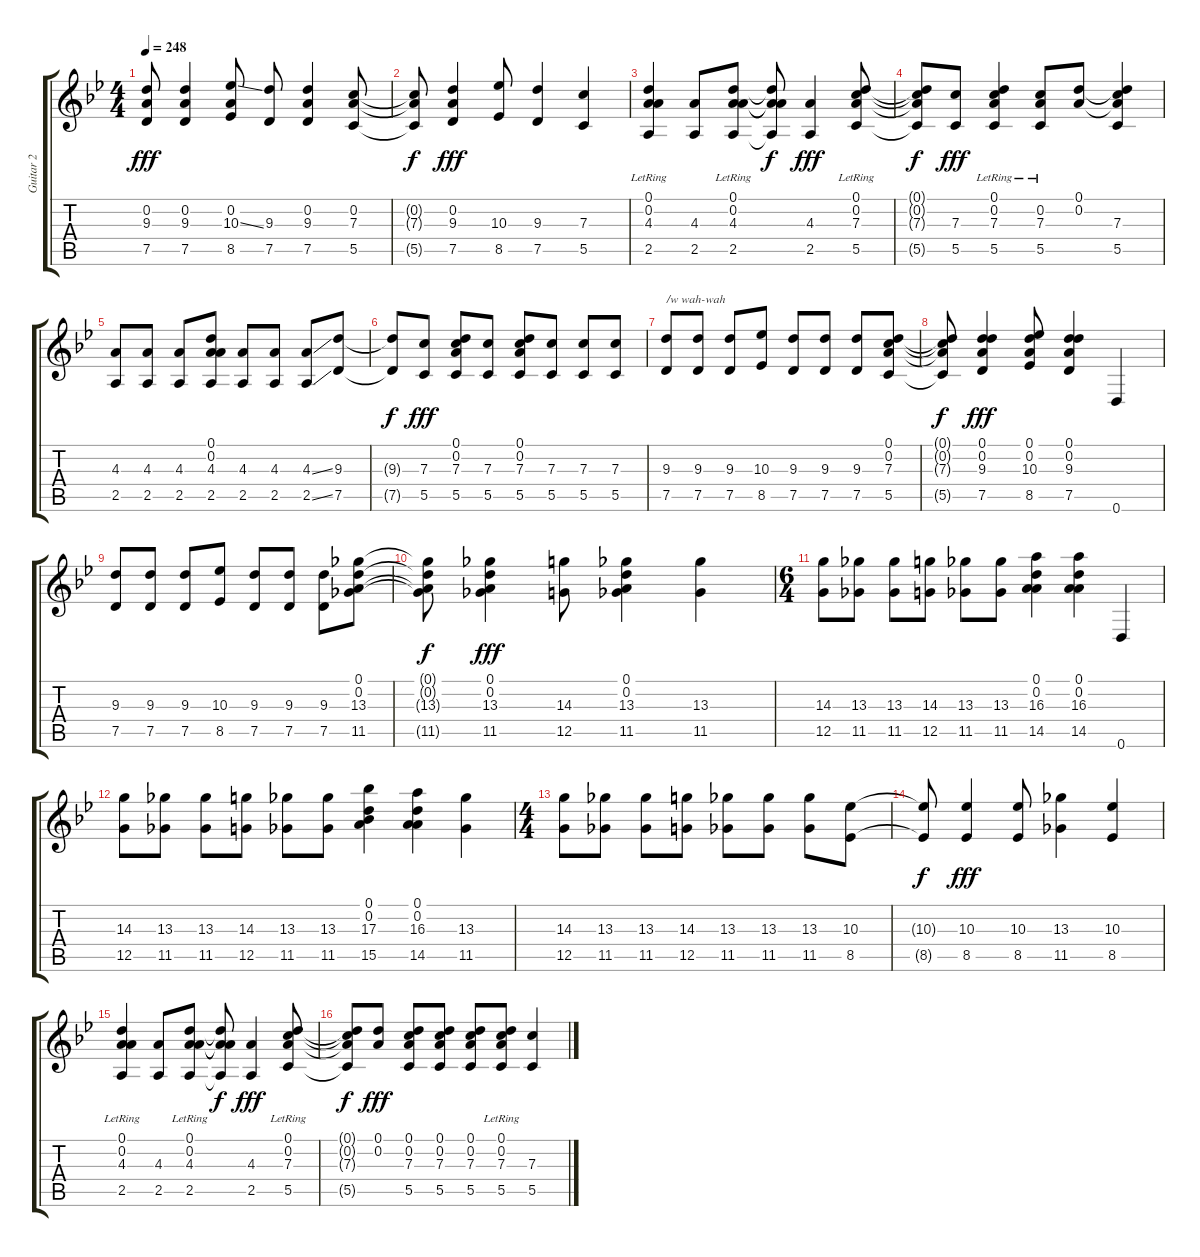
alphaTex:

\track ("Guitar 2" "Guitar 2") {instrument distortionguitar}
\staff {score tabs}
\tuning (D4 A3 F3 C3 G2 D2) {hide}
\ts (4 4)
\tempo 248
\clef g2
\ks bb
(0.2 9.3 7.5).8{dy fff} (0.2 9.3 7.5).4 (0.2 10.3{ss} 8.5).8 (9.3 7.5).8 (0.2 9.3 7.5).4 (0.2 7.3 5.5).8 |
(0.2{t} 7.3{t} 5.5{t}).8{dy f} (0.2 9.3 7.5).4{dy fff} (10.3 8.5).8 (9.3 7.5).4 (7.3 5.5).4 |
(0.1{lr} 0.2{lr} 4.3 2.5).4 (4.3 2.5).8 (0.1{lr} 0.2{lr} 4.3 2.5).8 (0.1{t} 0.2{t} 4.3{t} 2.5{t}).8{dy f} (4.3 2.5).4{dy fff} (0.1{lr} 0.2{lr} 7.3 5.5).8 |
(0.1{t} 0.2{t} 7.3{t} 5.5{t}).8{dy f} (7.3 5.5).8{dy fff} (0.1{lr} 0.2 7.3 5.5).4 (0.2 7.3{lr} 5.5{lr}).8 (0.1 0.2).8 (0.1{t} 0.2{t} 7.3 5.5).4 |
(4.3 2.5).8 (4.3 2.5).8 (4.3 2.5).8 (0.1 0.2 4.3 2.5).8 (4.3 2.5).8 (4.3 2.5).8 (4.3{ss} 2.5{ss}).8 (9.3 7.5).8 |
(9.3{t} 7.5{t}).8{dy f} (7.3 5.5).8{dy fff} (0.1 0.2 7.3 5.5).8 (7.3 5.5).8 (0.1 0.2 7.3 5.5).8 (7.3 5.5).8 (7.3 5.5).8 (7.3 5.5).8 |
(9.3 7.5).8{txt "/w wah-wah"} (9.3 7.5).8 (9.3 7.5).8 (10.3 8.5).8 (9.3 7.5).8 (9.3 7.5).8 (9.3 7.5).8 (0.1 0.2 7.3 5.5).8 |
(0.1{t} 0.2{t} 7.3{t} 5.5{t}).8{dy f} (0.1 0.2 9.3 7.5).4{dy fff} (0.1 0.2 10.3 8.5).8 (0.1 0.2 9.3 7.5).4 0.6.4 |
(9.3 7.5).8 (9.3 7.5).8 (9.3 7.5).8 (10.3 8.5).8 (9.3 7.5).8 (9.3 7.5).8 (9.3 7.5).8 (0.1 0.2 13.3 11.5).8 |
(0.1{t} 0.2{t} 13.3{t} 11.5{t}).8{dy f} (0.1 0.2 13.3 11.5).4{dy fff} (14.3 12.5).8 (0.1 0.2 13.3 11.5).4 (13.3 11.5).4 |
\ts (6 4)
(14.3 12.5).8 (13.3 11.5).8 (13.3 11.5).8 (14.3 12.5).8 (13.3 11.5).8 (13.3 11.5).8 (0.1 0.2 16.3 14.5).4 (0.1 0.2 16.3 14.5).4 0.6.4 |
(14.3 12.5).8 (13.3 11.5).8 (13.3 11.5).8 (14.3 12.5).8 (13.3 11.5).8 (13.3 11.5).8 (0.1 0.2 17.3 15.5).4 (0.1 0.2 16.3 14.5).4 (13.3 11.5).4 |
\ts (4 4)
(14.3 12.5).8 (13.3 11.5).8 (13.3 11.5).8 (14.3 12.5).8 (13.3 11.5).8 (13.3 11.5).8 (13.3 11.5).8 (10.3 8.5).8 |
(10.3{t} 8.5{t}).8{dy f} (10.3 8.5).4{dy fff} (10.3 8.5).8 (13.3 11.5).4 (10.3 8.5).4 |
(0.1{lr} 0.2{lr} 4.3 2.5).4 (4.3 2.5).8 (0.1{lr} 0.2{lr} 4.3 2.5).8 (0.1{t} 0.2{t} 4.3{t} 2.5{t}).8{dy f} (4.3 2.5).4{dy fff} (0.1 0.2 7.3{lr} 5.5{lr}).8 |
(0.1{t} 0.2{t} 7.3{t} 5.5{t}).8{dy f} (0.1 0.2).8{dy fff} (0.1 0.2 7.3 5.5).8 (0.1 0.2 7.3 5.5).8 (0.1 0.2 7.3 5.5).8 (0.1{lr} 0.2{lr} 7.3 5.5).8 (7.3 5.5).4
